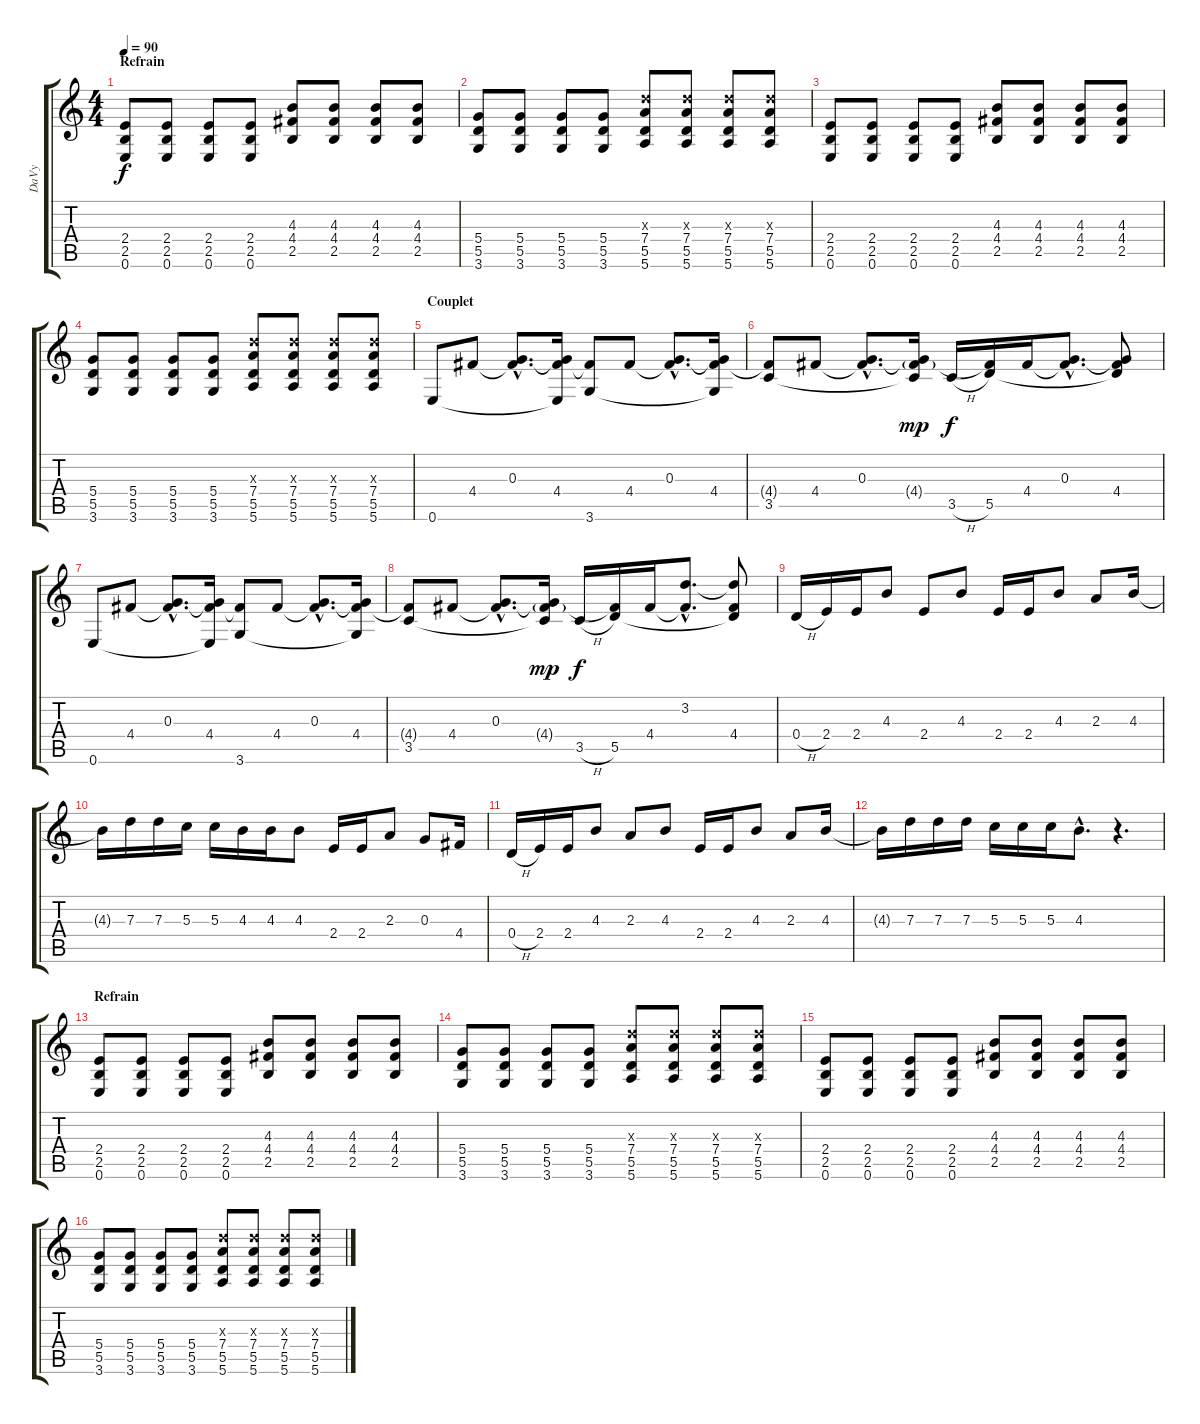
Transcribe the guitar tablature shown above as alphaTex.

\track ("DaVy" "DaVy") {instrument distortionguitar}
\staff {score tabs}
\tuning (E4 B3 G3 D3 A2 E2) {hide}
\ts (4 4)
\section ("" "Refrain")
\tempo 90
\clef g2
\ks c
(2.4 2.5 0.6).8{dy f volume 13 balance 12 instrument distortionguitar} (2.4 2.5 0.6).8 (2.4 2.5 0.6).8 (2.4 2.5 0.6).8 (4.3 4.4 2.5).8 (4.3 4.4 2.5).8 (4.3 4.4 2.5).8 (4.3 4.4 2.5).8 |
(5.4 5.5 3.6).8 (5.4 5.5 3.6).8 (5.4 5.5 3.6).8 (5.4 5.5 3.6).8 (7.3{x} 7.4 5.5 5.6).8 (7.3{x} 7.4 5.5 5.6).8 (7.3{x} 7.4 5.5 5.6).8 (7.3{x} 7.4 5.5 5.6).8 |
(2.4 2.5 0.6).8{volume 13 balance 12 instrument distortionguitar} (2.4 2.5 0.6).8 (2.4 2.5 0.6).8 (2.4 2.5 0.6).8 (4.3 4.4 2.5).8 (4.3 4.4 2.5).8 (4.3 4.4 2.5).8 (4.3 4.4 2.5).8 |
(5.4 5.5 3.6).8 (5.4 5.5 3.6).8 (5.4 5.5 3.6).8 (5.4 5.5 3.6).8 (7.3{x} 7.4 5.5 5.6).8 (7.3{x} 7.4 5.5 5.6).8 (7.3{x} 7.4 5.5 5.6).8 (7.3{x} 7.4 5.5 5.6).8 |
\section ("" "Couplet")
0.6.8{instrument electricguitarclean} 4.4.8 (0.3{hac} 4.4{hac t}).8{d} (0.3{t} 4.4 0.6{t}).16 (4.4{t} 3.6).8 4.4.8 (0.3{hac} 4.4{hac t}).8{d} (0.3{t} 4.4 3.6{t}).16 |
(4.4{t} 3.5).8{instrument electricguitarclean} 4.4.8 (0.3{hac} 4.4{hac t}).8{d} (0.3{t} 4.4{g} 3.5{t}).16{dy mp} 3.5{h}.16{dy f} (4.4{t} 5.5).16 4.4.16 (0.3{hac} 4.4{hac t}).8{d} (0.3{t} 4.4 5.5{t}).8 |
0.6.8{instrument electricguitarclean} 4.4.8 (0.3{hac} 4.4{hac t}).8{d} (0.3{t} 4.4 0.6{t}).16 (4.4{t} 3.6).8 4.4.8 (0.3{hac} 4.4{hac t}).8{d} (0.3{t} 4.4 3.6{t}).16 |
(4.4{t} 3.5).8{instrument electricguitarclean} 4.4.8 (0.3{hac} 4.4{hac t}).8{d} (0.3{t} 4.4{g} 3.5{t}).16{dy mp} 3.5{h}.16{dy f} (4.4{t} 5.5).16 4.4.16 (3.2{hac} 4.4{hac t}).8{d} (3.2{t} 4.4 5.5{t}).8 |
0.4{h}.16{volume 9 balance 4 instrument distortionguitar} 2.4.16 2.4.16 4.3.8 2.4.8 4.3.8 2.4.16 2.4.16 4.3.8 2.3.8 4.3.16 |
4.3{t}.16{volume 9 balance 4} 7.3.16 7.3.16 5.3.16 5.3.16 4.3.16 4.3.16 4.3.8 2.4.16 2.4.16 2.3.8 0.3.8 4.4.16 |
0.4{h}.16{volume 9 balance 4} 2.4.16 2.4.16 4.3.8 2.3.8 4.3.8 2.4.16 2.4.16 4.3.8 2.3.8 4.3.16 |
4.3{t}.16{volume 9 balance 4} 7.3.16 7.3.16 7.3.16 5.3.16 5.3.16 5.3.16 4.3{hac}.8{d} r.4{d} |
\section ("" "Refrain")
(2.4 2.5 0.6).8{volume 13 balance 12 instrument distortionguitar} (2.4 2.5 0.6).8 (2.4 2.5 0.6).8 (2.4 2.5 0.6).8 (4.3 4.4 2.5).8 (4.3 4.4 2.5).8 (4.3 4.4 2.5).8 (4.3 4.4 2.5).8 |
(5.4 5.5 3.6).8 (5.4 5.5 3.6).8 (5.4 5.5 3.6).8 (5.4 5.5 3.6).8 (7.3{x} 7.4 5.5 5.6).8 (7.3{x} 7.4 5.5 5.6).8 (7.3{x} 7.4 5.5 5.6).8 (7.3{x} 7.4 5.5 5.6).8 |
(2.4 2.5 0.6).8{volume 13 balance 12 instrument distortionguitar} (2.4 2.5 0.6).8 (2.4 2.5 0.6).8 (2.4 2.5 0.6).8 (4.3 4.4 2.5).8 (4.3 4.4 2.5).8 (4.3 4.4 2.5).8 (4.3 4.4 2.5).8 |
(5.4 5.5 3.6).8 (5.4 5.5 3.6).8 (5.4 5.5 3.6).8 (5.4 5.5 3.6).8 (7.3{x} 7.4 5.5 5.6).8 (7.3{x} 7.4 5.5 5.6).8 (7.3{x} 7.4 5.5 5.6).8 (7.3{x} 7.4 5.5 5.6).8
